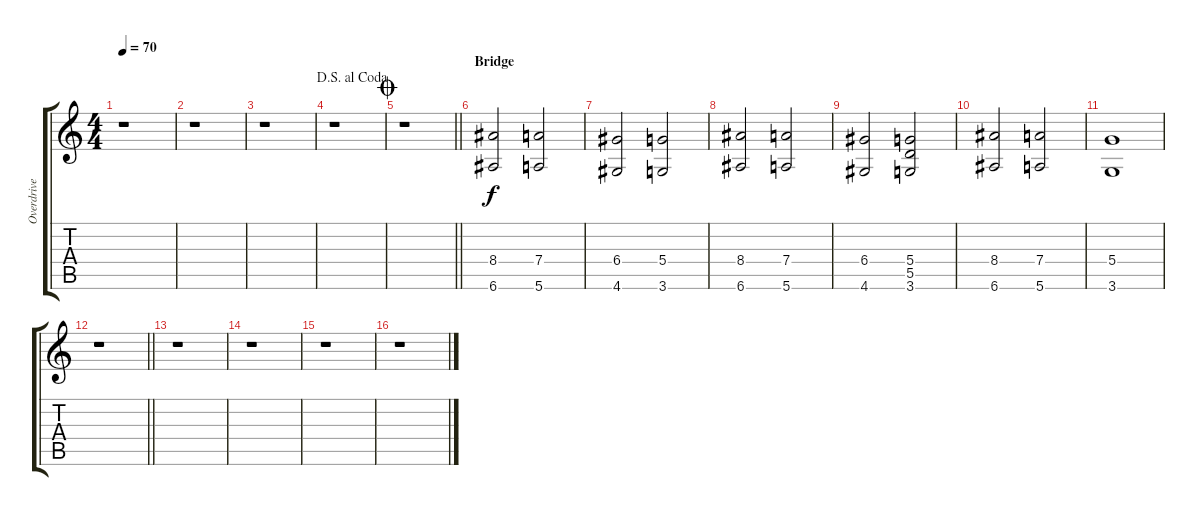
\track ("Overdrive Guitar" "Overdrive ") {instrument overdrivenguitar}
\staff {score tabs}
\tuning (E4 B3 G3 D3 A2 E2) {hide}
\ts (4 4)
\tempo 70
\clef g2
\ks c
r.1{dy f} |
r.1 |
r.1 |
\jump dalsegnoalcoda
r.1 |
\jump coda
\barLineRight lightlight
r.1 |
\section ("" "Bridge")
(8.4 6.6).2 (7.4 5.6).2 |
(6.4 4.6).2 (5.4 3.6).2 |
(8.4 6.6).2 (7.4 5.6).2 |
(6.4 4.6).2 (5.4 5.5 3.6).2 |
(8.4 6.6).2 (7.4 5.6).2 |
(5.4 3.6).1 |
\barLineRight lightlight
r.1 |
r.1 |
r.1 |
r.1 |
r.1
